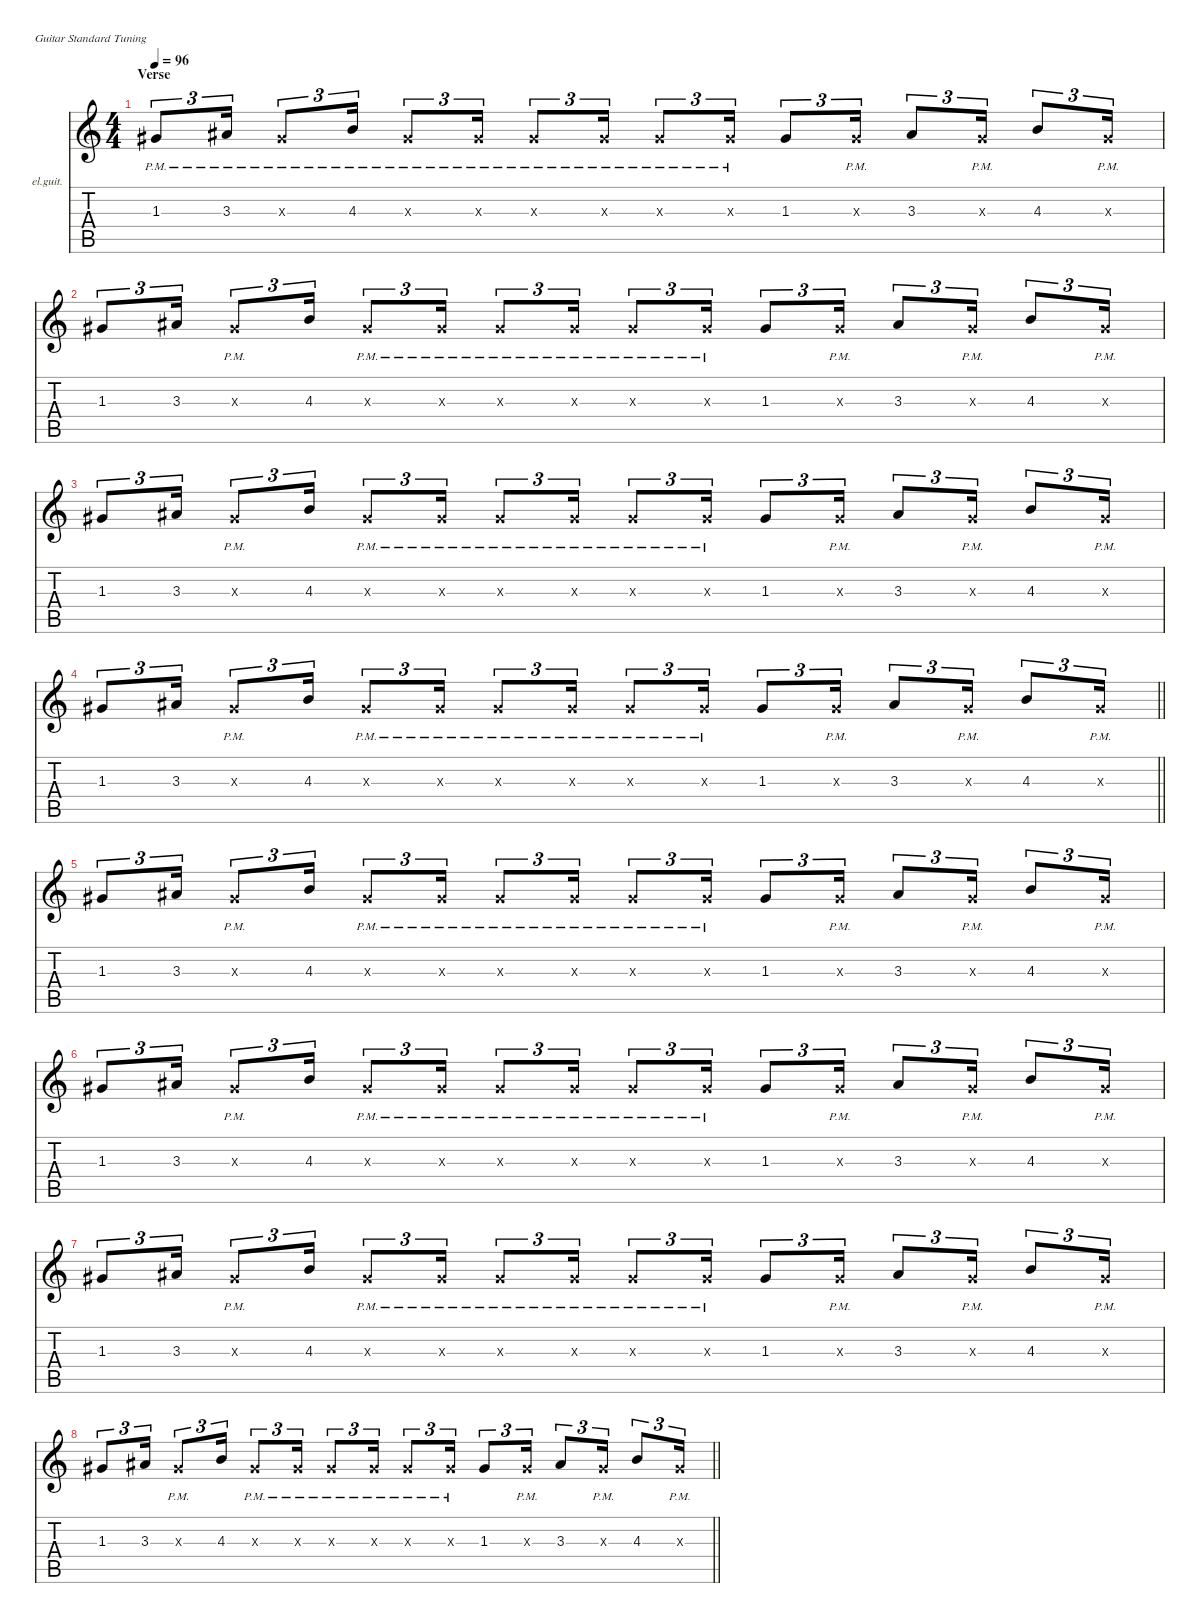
\defaultSystemsLayout 4
\hideDynamics
\bracketExtendMode nobrackets
\firstSystemTrackNameOrientation horizontal
\otherSystemsTrackNameOrientation horizontal
\track ("Guitar (muted 1)" "el.guit.") {instrument electricguitarmuted}
\staff {score tabs}
\tuning (E4 B3 G3 D3 A2 E2)
\ts (4 4)
\section ("" "Verse")
\tempo 96
\clef g2
\ks c
1.3{pm acc #}.8{tu (3 2) dy f beam Up} 3.3{pm acc #}.16{tu (3 2) beam Up} 1.3{pm x acc #}.8{tu (3 2) beam Up} 4.3{pm}.16{tu (3 2) beam Up} 1.3{pm x acc #}.8{tu (3 2) beam Up} 1.3{pm x acc #}.16{tu (3 2) beam Up} 1.3{pm x acc #}.8{tu (3 2) beam Up} 1.3{pm x acc #}.16{tu (3 2) beam Up} 1.3{pm x acc #}.8{tu (3 2) beam Up} 1.3{pm x acc #}.16{tu (3 2) beam Up} 1.3{acc #}.8{tu (3 2) beam Up} 1.3{pm x acc #}.16{tu (3 2) beam Up} 3.3{acc #}.8{tu (3 2) beam Up} 1.3{pm x acc #}.16{tu (3 2) beam Up} 4.3.8{tu (3 2) beam Up} 1.3{pm x acc #}.16{tu (3 2) beam Up} |
1.3{acc #}.8{tu (3 2) beam Up} 3.3{acc #}.16{tu (3 2) beam Up} 1.3{pm x acc #}.8{tu (3 2) beam Up} 4.3.16{tu (3 2) beam Up} 1.3{pm x acc #}.8{tu (3 2) beam Up} 1.3{pm x acc #}.16{tu (3 2) beam Up} 1.3{pm x acc #}.8{tu (3 2) beam Up} 1.3{pm x acc #}.16{tu (3 2) beam Up} 1.3{pm x acc #}.8{tu (3 2) beam Up} 1.3{pm x acc #}.16{tu (3 2) beam Up} 1.3{acc #}.8{tu (3 2) beam Up} 1.3{pm x acc #}.16{tu (3 2) beam Up} 3.3{acc #}.8{tu (3 2) beam Up} 1.3{pm x acc #}.16{tu (3 2) beam Up} 4.3.8{tu (3 2) beam Up} 1.3{pm x acc #}.16{tu (3 2) beam Up} |
1.3{acc #}.8{tu (3 2) beam Up} 3.3{acc #}.16{tu (3 2) beam Up} 1.3{pm x acc #}.8{tu (3 2) beam Up} 4.3.16{tu (3 2) beam Up} 1.3{pm x acc #}.8{tu (3 2) beam Up} 1.3{pm x acc #}.16{tu (3 2) beam Up} 1.3{pm x acc #}.8{tu (3 2) beam Up} 1.3{pm x acc #}.16{tu (3 2) beam Up} 1.3{pm x acc #}.8{tu (3 2) beam Up} 1.3{pm x acc #}.16{tu (3 2) beam Up} 1.3{acc #}.8{tu (3 2) beam Up} 1.3{pm x acc #}.16{tu (3 2) beam Up} 3.3{acc #}.8{tu (3 2) beam Up} 1.3{pm x acc #}.16{tu (3 2) beam Up} 4.3.8{tu (3 2) beam Up} 1.3{pm x acc #}.16{tu (3 2) beam Up} |
\barLineRight lightlight
1.3{acc #}.8{tu (3 2) beam Up} 3.3{acc #}.16{tu (3 2) beam Up} 1.3{pm x acc #}.8{tu (3 2) beam Up} 4.3.16{tu (3 2) beam Up} 1.3{pm x acc #}.8{tu (3 2) beam Up} 1.3{pm x acc #}.16{tu (3 2) beam Up} 1.3{pm x acc #}.8{tu (3 2) beam Up} 1.3{pm x acc #}.16{tu (3 2) beam Up} 1.3{pm x acc #}.8{tu (3 2) beam Up} 1.3{pm x acc #}.16{tu (3 2) beam Up} 1.3{acc #}.8{tu (3 2) beam Up} 1.3{pm x acc #}.16{tu (3 2) beam Up} 3.3{acc #}.8{tu (3 2) beam Up} 1.3{pm x acc #}.16{tu (3 2) beam Up} 4.3.8{tu (3 2) beam Up} 1.3{pm x acc #}.16{tu (3 2) beam Up} |
1.3{acc #}.8{tu (3 2) beam Up} 3.3{acc #}.16{tu (3 2) beam Up} 1.3{pm x acc #}.8{tu (3 2) beam Up} 4.3.16{tu (3 2) beam Up} 1.3{pm x acc #}.8{tu (3 2) beam Up} 1.3{pm x acc #}.16{tu (3 2) beam Up} 1.3{pm x acc #}.8{tu (3 2) beam Up} 1.3{pm x acc #}.16{tu (3 2) beam Up} 1.3{pm x acc #}.8{tu (3 2) beam Up} 1.3{pm x acc #}.16{tu (3 2) beam Up} 1.3{acc #}.8{tu (3 2) beam Up} 1.3{pm x acc #}.16{tu (3 2) beam Up} 3.3{acc #}.8{tu (3 2) beam Up} 1.3{pm x acc #}.16{tu (3 2) beam Up} 4.3.8{tu (3 2) beam Up} 1.3{pm x acc #}.16{tu (3 2) beam Up} |
1.3{acc #}.8{tu (3 2) beam Up} 3.3{acc #}.16{tu (3 2) beam Up} 1.3{pm x acc #}.8{tu (3 2) beam Up} 4.3.16{tu (3 2) beam Up} 1.3{pm x acc #}.8{tu (3 2) beam Up} 1.3{pm x acc #}.16{tu (3 2) beam Up} 1.3{pm x acc #}.8{tu (3 2) beam Up} 1.3{pm x acc #}.16{tu (3 2) beam Up} 1.3{pm x acc #}.8{tu (3 2) beam Up} 1.3{pm x acc #}.16{tu (3 2) beam Up} 1.3{acc #}.8{tu (3 2) beam Up} 1.3{pm x acc #}.16{tu (3 2) beam Up} 3.3{acc #}.8{tu (3 2) beam Up} 1.3{pm x acc #}.16{tu (3 2) beam Up} 4.3.8{tu (3 2) beam Up} 1.3{pm x acc #}.16{tu (3 2) beam Up} |
1.3{acc #}.8{tu (3 2) beam Up} 3.3{acc #}.16{tu (3 2) beam Up} 1.3{pm x acc #}.8{tu (3 2) beam Up} 4.3.16{tu (3 2) beam Up} 1.3{pm x acc #}.8{tu (3 2) beam Up} 1.3{pm x acc #}.16{tu (3 2) beam Up} 1.3{pm x acc #}.8{tu (3 2) beam Up} 1.3{pm x acc #}.16{tu (3 2) beam Up} 1.3{pm x acc #}.8{tu (3 2) beam Up} 1.3{pm x acc #}.16{tu (3 2) beam Up} 1.3{acc #}.8{tu (3 2) beam Up} 1.3{pm x acc #}.16{tu (3 2) beam Up} 3.3{acc #}.8{tu (3 2) beam Up} 1.3{pm x acc #}.16{tu (3 2) beam Up} 4.3.8{tu (3 2) beam Up} 1.3{pm x acc #}.16{tu (3 2) beam Up} |
\barLineRight lightlight
1.3{acc #}.8{tu (3 2) beam Up} 3.3{acc #}.16{tu (3 2) beam Up} 1.3{pm x acc #}.8{tu (3 2) beam Up} 4.3.16{tu (3 2) beam Up} 1.3{pm x acc #}.8{tu (3 2) beam Up} 1.3{pm x acc #}.16{tu (3 2) beam Up} 1.3{pm x acc #}.8{tu (3 2) beam Up} 1.3{pm x acc #}.16{tu (3 2) beam Up} 1.3{pm x acc #}.8{tu (3 2) beam Up} 1.3{pm x acc #}.16{tu (3 2) beam Up} 1.3{acc #}.8{tu (3 2) beam Up} 1.3{pm x acc #}.16{tu (3 2) beam Up} 3.3{acc #}.8{tu (3 2) beam Up} 1.3{pm x acc #}.16{tu (3 2) beam Up} 4.3.8{tu (3 2) beam Up} 1.3{pm x acc #}.16{tu (3 2) beam Up}
